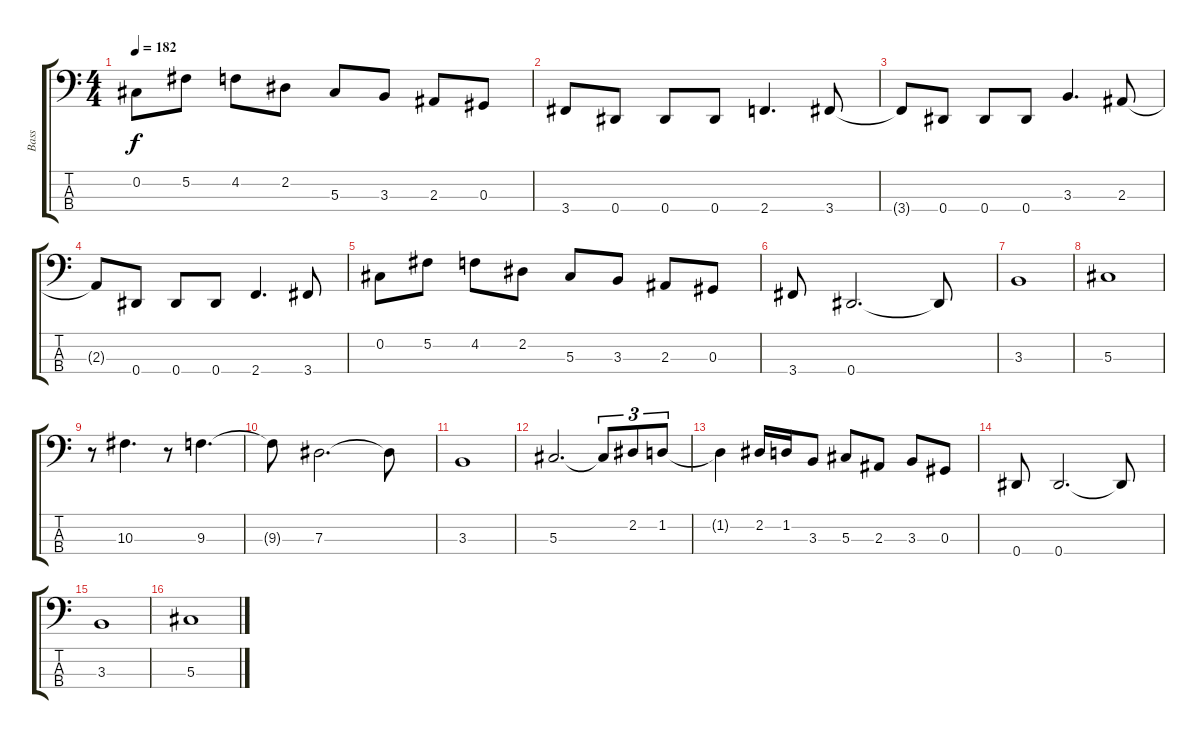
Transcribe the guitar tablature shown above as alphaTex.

\track ("Bass" "Bass") {instrument electricbassfinger}
\staff {score tabs}
\tuning (Gb2 Db2 Ab1 Eb1) {hide}
\ts (4 4)
\tempo 182
\clef f4
\ks c
0.2.8{dy f} 5.2.8 4.2.8 2.2.8 5.3.8 3.3.8 2.3.8 0.3.8 |
3.4.8 0.4.8 0.4.8 0.4.8 2.4.4{d} 3.4.8 |
3.4{t}.8 0.4.8 0.4.8 0.4.8 3.3.4{d} 2.3.8 |
2.3{t}.8 0.4.8 0.4.8 0.4.8 2.4.4{d} 3.4.8 |
0.2.8 5.2.8 4.2.8 2.2.8 5.3.8 3.3.8 2.3.8 0.3.8 |
3.4.8 0.4.2{d} 0.4{t}.8 |
3.3.1 |
5.3.1 |
r.8 10.3.4{d} r.8 9.3.4{d} |
9.3{t}.8 7.3.2{d} 7.3{t}.8 |
3.3.1 |
5.3.2{d} 5.3{t}.8{tu (3 2)} 2.2.8{tu (3 2)} 1.2.8{tu (3 2)} |
1.2{t}.4 2.2.16 1.2.16 3.3.8 5.3.8 2.3.8 3.3.8 0.3.8 |
0.4.8 0.4.2{d} 0.4{t}.8 |
3.3.1 |
5.3.1
